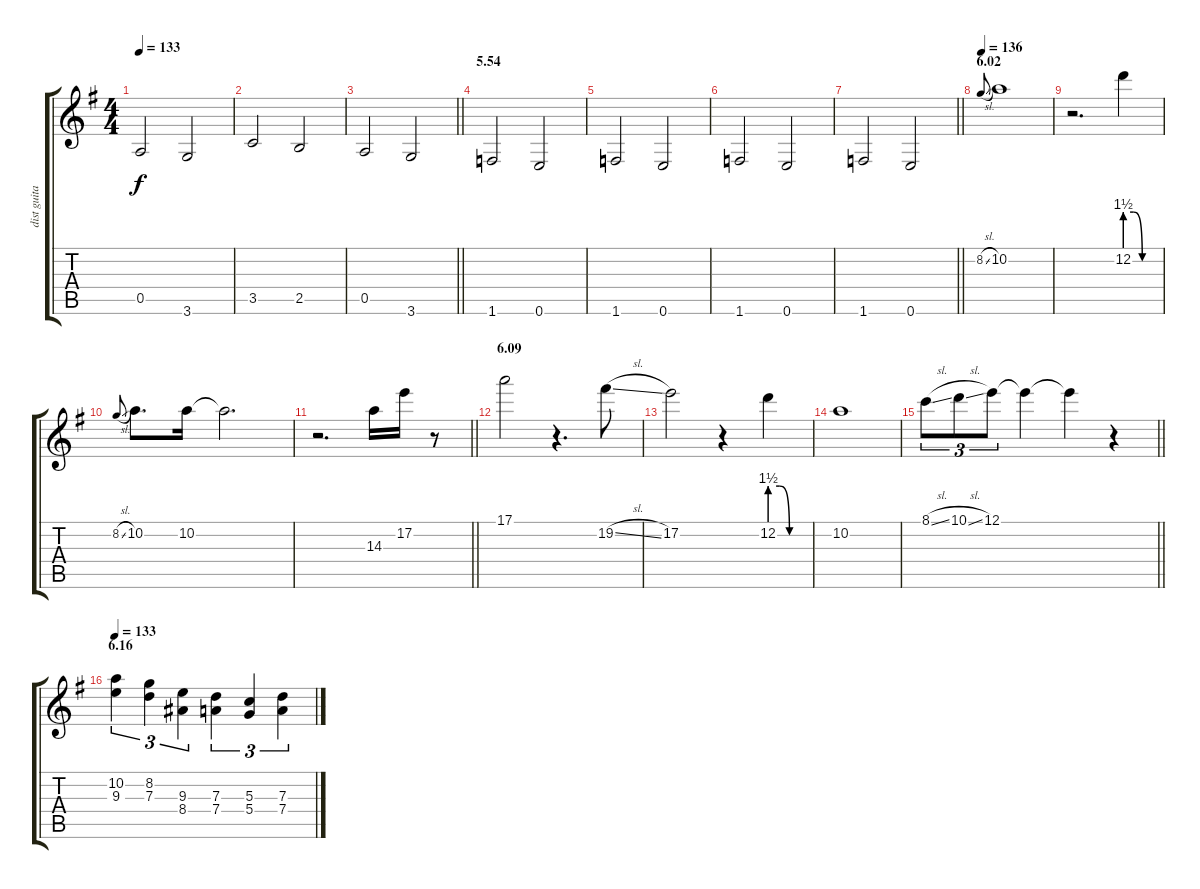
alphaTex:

\track ("dist guitar" "dist guita") {instrument overdrivenguitar}
\staff {score tabs}
\tuning (E4 B3 G3 D3 A2 E2) {hide}
\ts (4 4)
\tempo 133
\clef g2
\ks g
0.5.2{dy f} 3.6.2 |
3.5.2 2.5.2 |
\barLineRight lightlight
0.5.2 3.6.2 |
\section ("" "5.54")
1.6.2 0.6.2 |
1.6.2 0.6.2 |
1.6.2 0.6.2 |
\barLineRight lightlight
1.6.2 0.6.2 |
\section ("" "6.02")
\tempo (136 0.03125)
8.2{sl}.8{gr onbeat} 10.2.1 |
r.2{d} 12.2{be (custom 0 6 15 6 30 0 60 0)}.4 |
8.2{sl}.8{gr onbeat} 10.2.8{d} 10.2.16 10.2{t}.2{d} |
\barLineRight lightlight
r.2{d} 14.3.16 17.2.16 r.8 |
\section ("" "6.09")
17.1.2 r.4{d} 19.2{sl}.8 |
17.2.2 r.4 12.2{be (custom 0 6 15 6 30 0 60 0)}.4 |
10.2.1 |
\barLineRight lightlight
8.1{sl}.8{tu (3 2)} 10.1{sl}.8{tu (3 2)} 12.1.8{tu (3 2)} 12.1{t}.4 12.1{t}.4 r.4 |
\section ("" "6.16")
\tempo 133
(10.2 9.3).4{tu (3 2)} (8.2 7.3).4{tu (3 2)} (9.3 8.4).4{tu (3 2)} (7.3 7.4).4{tu (3 2)} (5.3 5.4).4{tu (3 2)} (7.3 7.4).4{tu (3 2)}
